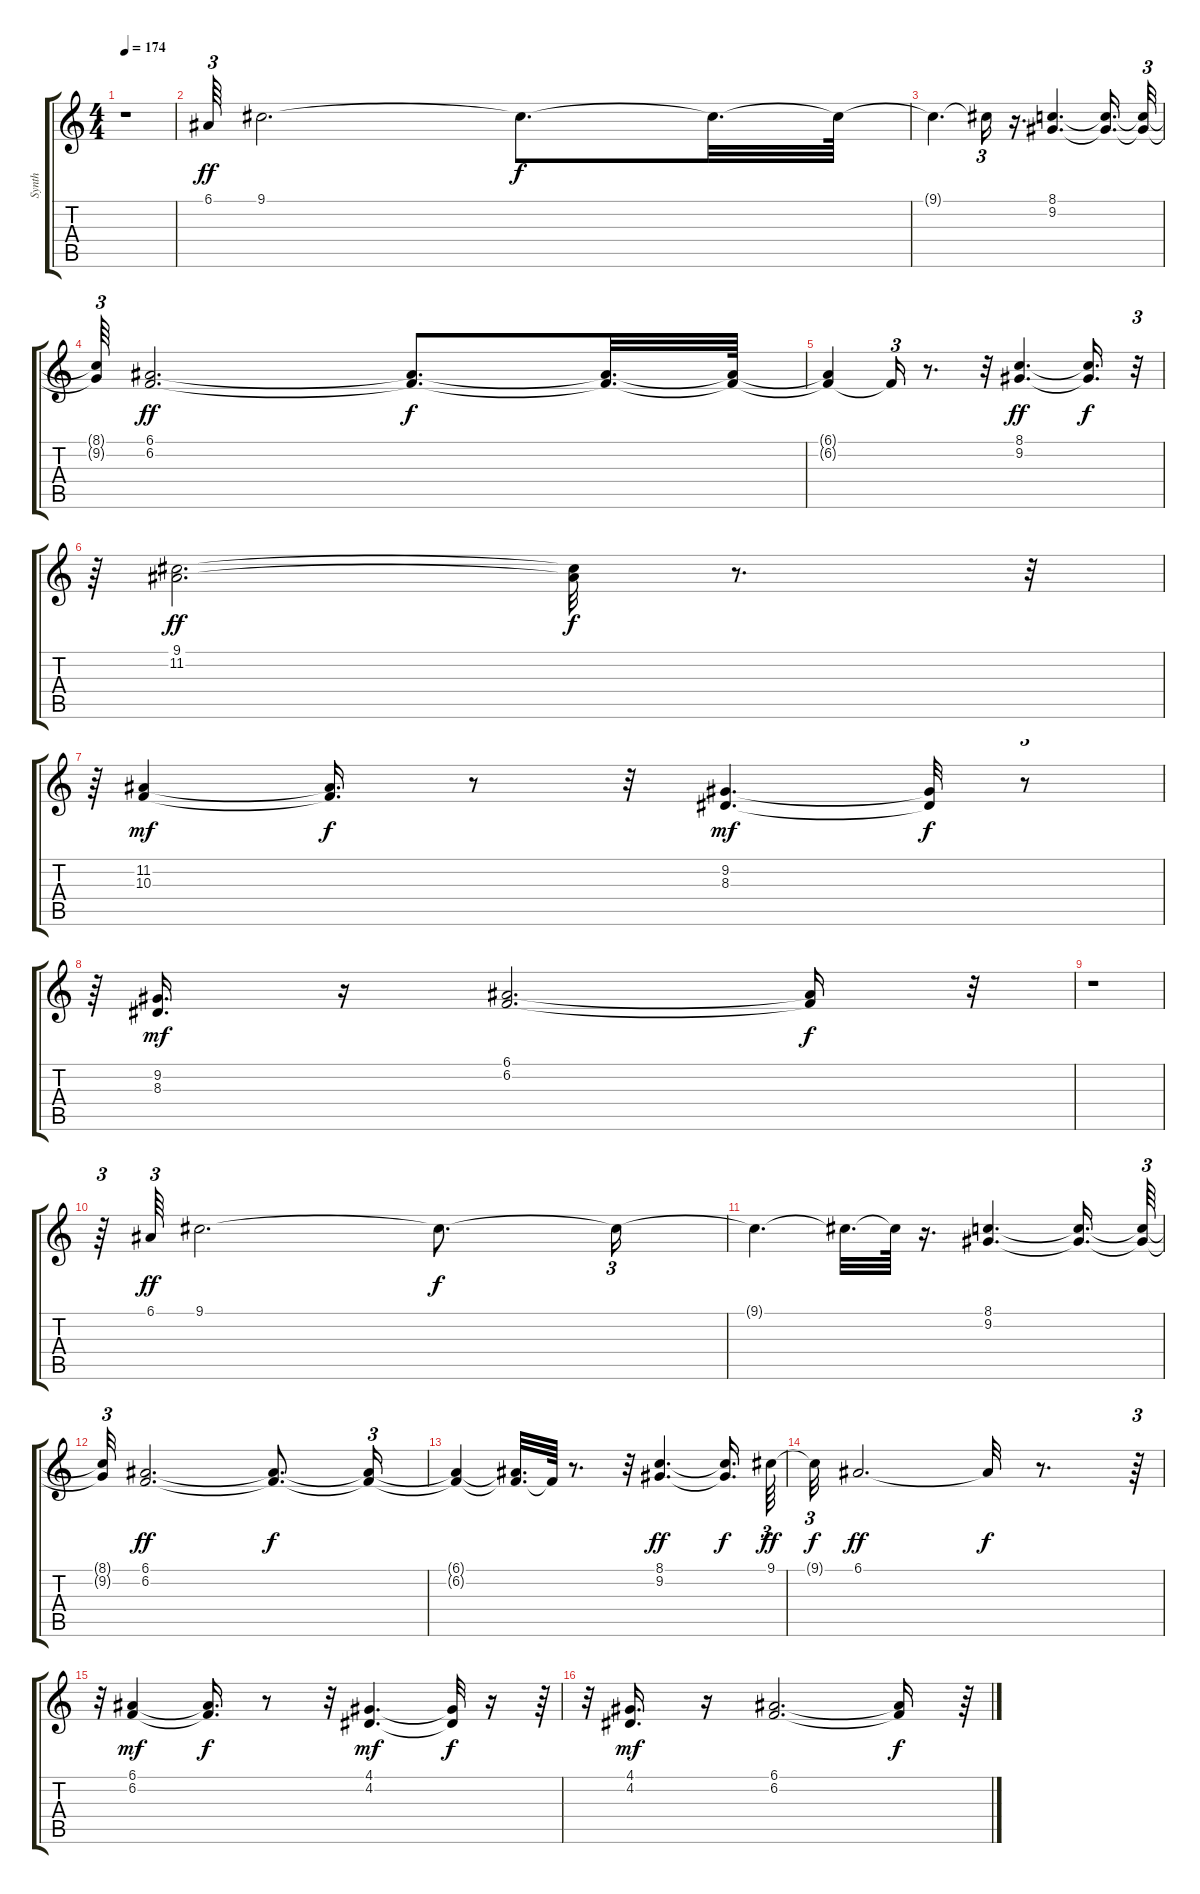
\track ("Synth" "Synth") {instrument synthvoice}
\staff {score tabs}
\tuning (E4 B3 G3 D3 A2 E2) {hide}
\ts (4 4)
\tempo 174
\clef g2
\ks c
r.1{dy f} |
6.1.64{tu (3 2) dy ff} 9.1.2{d} 9.1{t}.8{d dy f} 9.1{t}.32{d} 9.1{t}.64 |
9.1{t}.4{d} 9.1{t}.16{tu (3 2)} r.16{d} (8.1 9.2).4{d} (8.1{t} 9.2{t}).16{d} (8.1{t} 9.2{t}).32{tu (3 2)} |
(8.1{t} 9.2{t}).64{tu (3 2)} (6.1 6.2).2{d dy ff} (6.1{t} 6.2{t}).8{d dy f} (6.1{t} 6.2{t}).32{d} (6.1{t} 6.2{t}).64 |
(6.1{t} 6.2{t}).4 6.2{t}.16{tu (3 2)} r.8{d} r.32 (8.1 9.2).4{d dy ff} (8.1{t} 9.2{t}).16{d dy f} r.32{tu (3 2)} |
r.64{tu (3 2)} (9.1 11.2).2{d dy ff} (9.1{t} 11.2{t}).32{dy f} r.8{d} r.32{tu (3 2)} |
r.64{tu (3 2)} (11.2 10.3).4{dy mf} (11.2{t} 10.3{t}).16{d dy f} r.8 r.32 (9.2 8.3).4{d dy mf} (9.2{t} 8.3{t}).32{dy f} r.8{tu (3 2)} |
r.64{tu (3 2)} (9.2 8.3).16{d dy mf} r.16 (6.1 6.2).2{d} (6.1{t} 6.2{t}).16{dy f} r.32{tu (3 2)} |
r.1 |
r.64{tu (3 2)} 6.1.64{tu (3 2) dy ff} 9.1.2{d} 9.1{t}.8{d dy f} 9.1{t}.16{tu (3 2)} |
9.1{t}.4{d} 9.1{t}.32{d} 9.1{t}.64 r.16{d} (8.1 9.2).4{d} (8.1{t} 9.2{t}).16{d} (8.1{t} 9.2{t}).64{tu (3 2)} |
(8.1{t} 9.2{t}).32{tu (3 2)} (6.1 6.2).2{d dy ff} (6.1{t} 6.2{t}).8{d dy f} (6.1{t} 6.2{t}).16{tu (3 2)} |
(6.1{t} 6.2{t}).4 (6.1{t} 6.2{t}).32{d} 6.2{t}.64 r.8{d} r.32 (8.1 9.2).4{d dy ff} (8.1{t} 9.2{t}).16{d dy f} 9.1.64{tu (3 2) dy ff} |
9.1{t}.32{tu (3 2) dy f} 6.1.2{d dy ff} 6.1{t}.32{dy f} r.8{d} r.64{tu (3 2)} |
r.32{tu (3 2)} (6.1 6.2).4{dy mf} (6.1{t} 6.2{t}).16{d dy f} r.8 r.32 (4.1 4.2).4{d dy mf} (4.1{t} 4.2{t}).32{dy f} r.16 r.64{tu (3 2)} |
r.32{tu (3 2)} (4.1 4.2).16{d dy mf} r.16 (6.1 6.2).2{d} (6.1{t} 6.2{t}).16{dy f} r.64{tu (3 2)}
